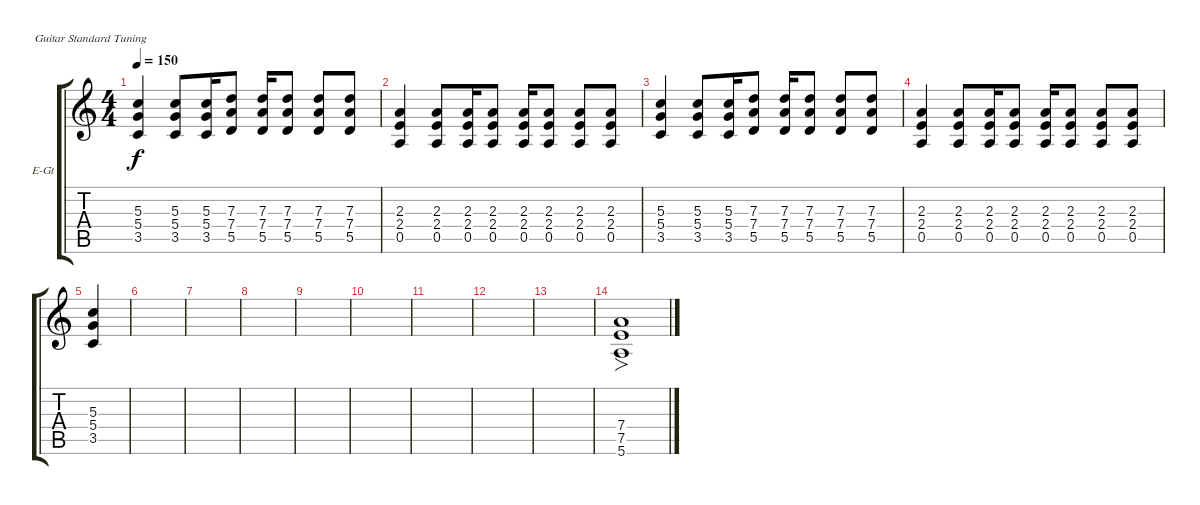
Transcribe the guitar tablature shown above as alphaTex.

\defaultSystemsLayout 4
\bracketExtendMode groupsimilarinstruments
\firstSystemTrackNameOrientation horizontal
\otherSystemsTrackNameOrientation horizontal
\track ("Electric Guitar" "E-Gt") {instrument distortionguitar}
\staff {score tabs}
\tuning (E4 B3 G3 D3 A2 E2)
\ts (4 4)
\tempo 150
\clef g2
\scale
0.333333
\ks c
(5.3 5.4 3.5).4{dy f} (5.3 5.4 3.5).8 (5.3 5.4 3.5).16 (7.3 7.4 5.5).8 (7.3 7.4 5.5).16 (7.3 7.4 5.5).8 (7.3 7.4 5.5).8 (7.3 7.4 5.5).8 |
\scale
0.333333 (2.3 2.4 0.5).4 (2.3 2.4 0.5).8 (2.3 2.4 0.5).16 (2.3 2.4 0.5).8 (2.3 2.4 0.5).16 (2.3 2.4 0.5).8 (2.3 2.4 0.5).8 (2.3 2.4 0.5).8 |
\scale
0.333333 (5.3 5.4 3.5).4 (5.3 5.4 3.5).8 (5.3 5.4 3.5).16 (7.3 7.4 5.5).8 (7.3 7.4 5.5).16 (7.3 7.4 5.5).8 (7.3 7.4 5.5).8 (7.3 7.4 5.5).8 |
\scale
0.333333 (2.3 2.4 0.5).4 (2.3 2.4 0.5).8 (2.3 2.4 0.5).16 (2.3 2.4 0.5).8 (2.3 2.4 0.5).16 (2.3 2.4 0.5).8 (2.3 2.4 0.5).8 (2.3 2.4 0.5).8 |
\scale
0.333333 (5.3 5.4 3.5).4 |
\scale
0.333333 |
\scale
0.333333 |
\scale
0.333333 |
\scale
0.333333 |
\scale
0.333333 |
\scale
0.333333 |
\scale
0.333333 |
\scale
0.333333 |
\scale
0.333333 (7.4 7.5 5.6).1{fo}
